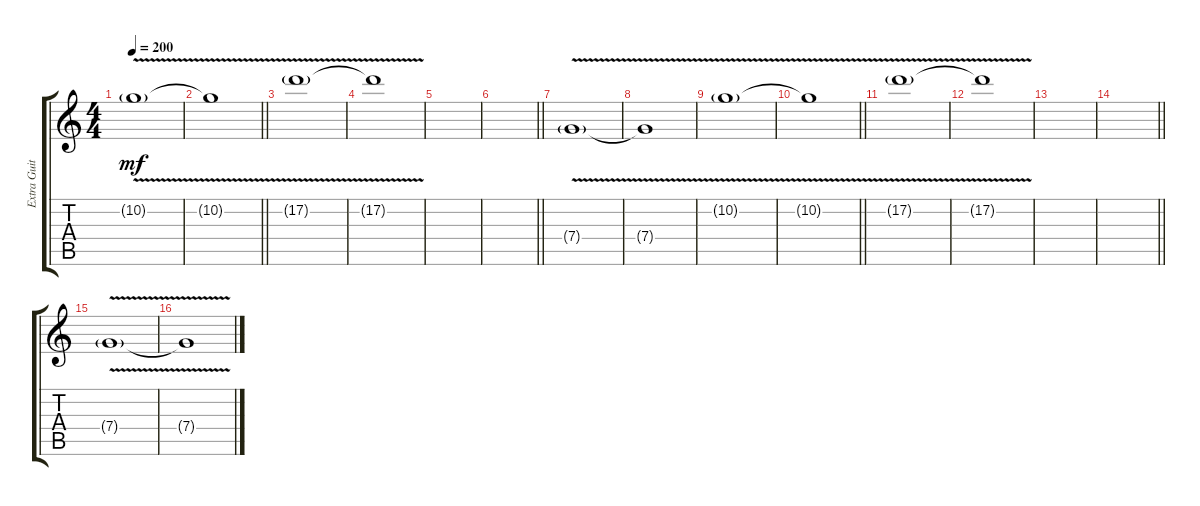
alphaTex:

\track ("Extra Guitar 2" "Extra Guit") {instrument overdrivenguitar}
\staff {score tabs}
\tuning (D4 A3 F3 C3 G2 C2) {hide}
\ts (4 4)
\tempo 200
\clef g2
\ks c
10.2{v g}.1{dy mf} |
\barLineRight lightlight
10.2{t}.1 |
17.2{v g}.1 |
17.2{t}.1 |
|
\barLineRight lightlight
|
7.4{v g}.1 |
7.4{t}.1 |
10.2{v g}.1 |
\barLineRight lightlight
10.2{t}.1 |
17.2{v g}.1 |
17.2{t}.1 |
|
\barLineRight lightlight
|
7.4{v g}.1 |
7.4{t}.1
